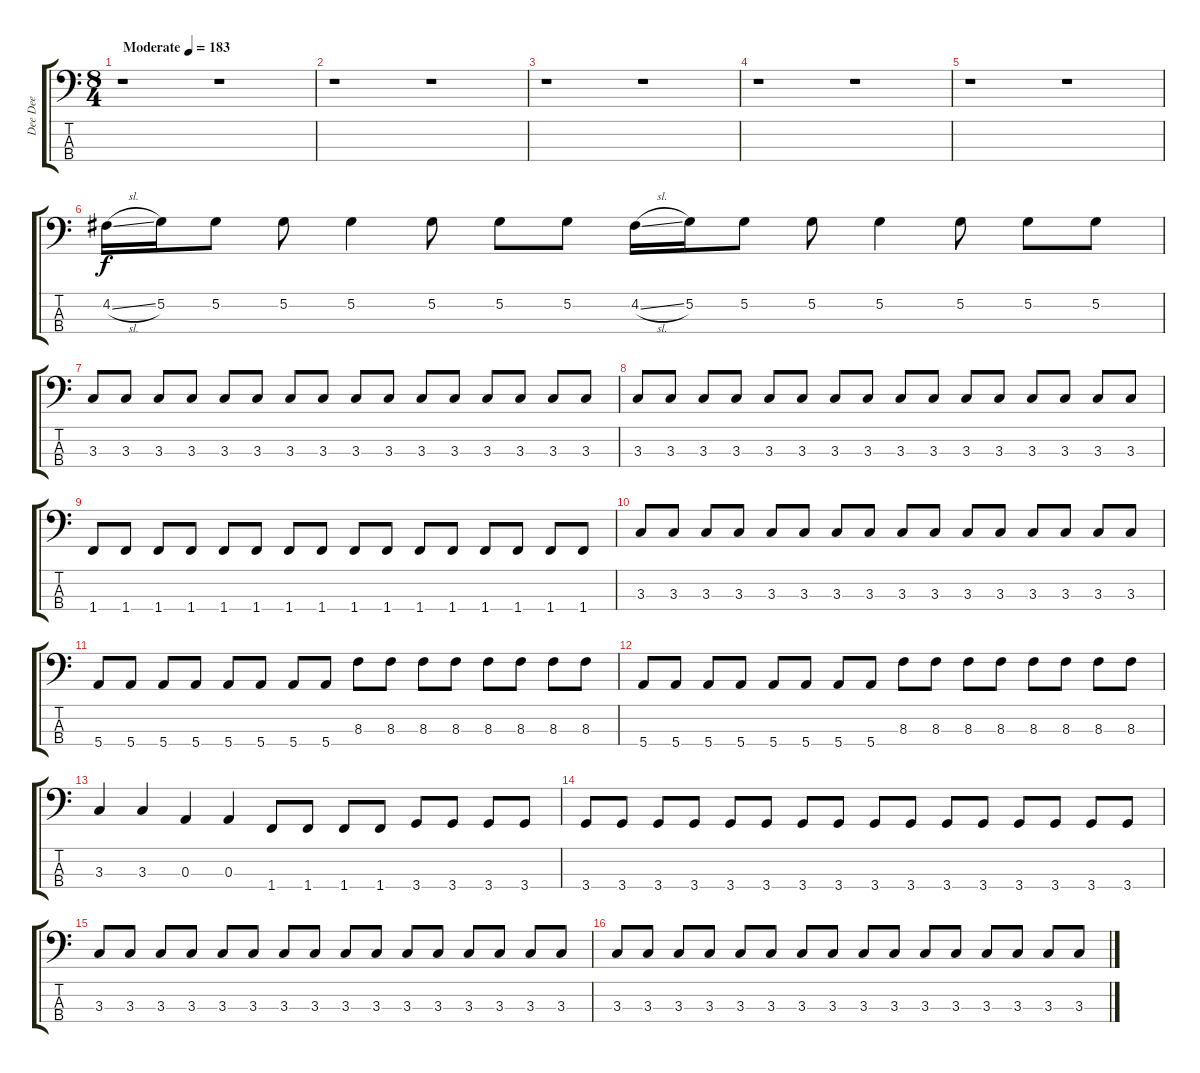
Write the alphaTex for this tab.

\track ("Dee Dee" "Dee Dee") {instrument electricbassfinger}
\staff {score tabs}
\tuning (G2 D2 A1 E1) {hide}
\ts (8 4)
\tempo (183 "Moderate")
\clef f4
\ks c
r.1{dy f instrument electricbassfinger} r.1 |
r.1 r.1 |
r.1 r.1 |
r.1 r.1 |
r.1 r.1 |
4.2{sl}.16 5.2.16 5.2.8 5.2.8 5.2.4 5.2.8 5.2.8 5.2.8 4.2{sl}.16 5.2.16 5.2.8 5.2.8 5.2.4 5.2.8 5.2.8 5.2.8 |
3.3.8 3.3.8 3.3.8 3.3.8 3.3.8 3.3.8 3.3.8 3.3.8 3.3.8 3.3.8 3.3.8 3.3.8 3.3.8 3.3.8 3.3.8 3.3.8 |
3.3.8 3.3.8 3.3.8 3.3.8 3.3.8 3.3.8 3.3.8 3.3.8 3.3.8 3.3.8 3.3.8 3.3.8 3.3.8 3.3.8 3.3.8 3.3.8 |
1.4.8 1.4.8 1.4.8 1.4.8 1.4.8 1.4.8 1.4.8 1.4.8 1.4.8 1.4.8 1.4.8 1.4.8 1.4.8 1.4.8 1.4.8 1.4.8 |
3.3.8 3.3.8 3.3.8 3.3.8 3.3.8 3.3.8 3.3.8 3.3.8 3.3.8 3.3.8 3.3.8 3.3.8 3.3.8 3.3.8 3.3.8 3.3.8 |
5.4.8 5.4.8 5.4.8 5.4.8 5.4.8 5.4.8 5.4.8 5.4.8 8.3.8 8.3.8 8.3.8 8.3.8 8.3.8 8.3.8 8.3.8 8.3.8 |
5.4.8 5.4.8 5.4.8 5.4.8 5.4.8 5.4.8 5.4.8 5.4.8 8.3.8 8.3.8 8.3.8 8.3.8 8.3.8 8.3.8 8.3.8 8.3.8 |
3.3.4 3.3.4 0.3.4 0.3.4 1.4.8 1.4.8 1.4.8 1.4.8 3.4.8 3.4.8 3.4.8 3.4.8 |
3.4.8 3.4.8 3.4.8 3.4.8 3.4.8 3.4.8 3.4.8 3.4.8 3.4.8 3.4.8 3.4.8 3.4.8 3.4.8 3.4.8 3.4.8 3.4.8 |
3.3.8 3.3.8 3.3.8 3.3.8 3.3.8 3.3.8 3.3.8 3.3.8 3.3.8 3.3.8 3.3.8 3.3.8 3.3.8 3.3.8 3.3.8 3.3.8 |
3.3.8 3.3.8 3.3.8 3.3.8 3.3.8 3.3.8 3.3.8 3.3.8 3.3.8 3.3.8 3.3.8 3.3.8 3.3.8 3.3.8 3.3.8 3.3.8
